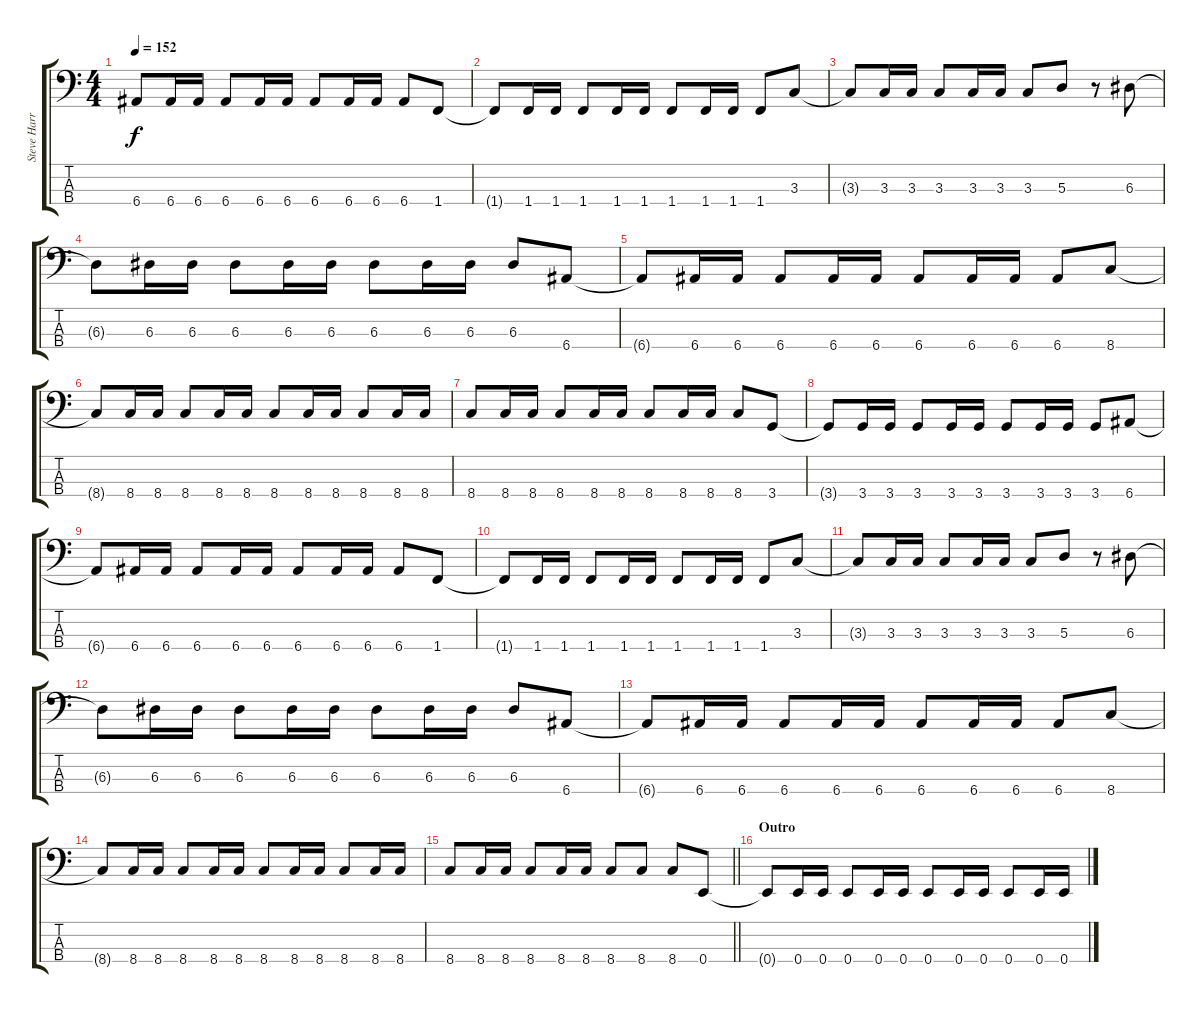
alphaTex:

\track ("Steve Harris" "Steve Harr") {instrument electricbassfinger}
\staff {score tabs}
\tuning (G2 D2 A1 E1) {hide}
\ts (4 4)
\tempo 152
\clef f4
\ks c
6.4{t}.8{dy f} 6.4.16 6.4.16 6.4.8 6.4.16 6.4.16 6.4.8 6.4.16 6.4.16 6.4.8 1.4.8 |
1.4{t}.8 1.4.16 1.4.16 1.4.8 1.4.16 1.4.16 1.4.8 1.4.16 1.4.16 1.4.8 3.3.8 |
3.3{t}.8 3.3.16 3.3.16 3.3.8 3.3.16 3.3.16 3.3.8 5.3.8 r.8 6.3.8 |
6.3{t}.8 6.3.16 6.3.16 6.3.8 6.3.16 6.3.16 6.3.8 6.3.16 6.3.16 6.3.8 6.4.8 |
6.4{t}.8 6.4.16 6.4.16 6.4.8 6.4.16 6.4.16 6.4.8 6.4.16 6.4.16 6.4.8 8.4.8 |
8.4{t}.8 8.4.16 8.4.16 8.4.8 8.4.16 8.4.16 8.4.8 8.4.16 8.4.16 8.4.8 8.4.16 8.4.16 |
8.4.8 8.4.16 8.4.16 8.4.8 8.4.16 8.4.16 8.4.8 8.4.16 8.4.16 8.4.8 3.4.8 |
3.4{t}.8 3.4.16 3.4.16 3.4.8 3.4.16 3.4.16 3.4.8 3.4.16 3.4.16 3.4.8 6.4.8 |
6.4{t}.8 6.4.16 6.4.16 6.4.8 6.4.16 6.4.16 6.4.8 6.4.16 6.4.16 6.4.8 1.4.8 |
1.4{t}.8 1.4.16 1.4.16 1.4.8 1.4.16 1.4.16 1.4.8 1.4.16 1.4.16 1.4.8 3.3.8 |
3.3{t}.8 3.3.16 3.3.16 3.3.8 3.3.16 3.3.16 3.3.8 5.3.8 r.8 6.3.8 |
6.3{t}.8 6.3.16 6.3.16 6.3.8 6.3.16 6.3.16 6.3.8 6.3.16 6.3.16 6.3.8 6.4.8 |
6.4{t}.8 6.4.16 6.4.16 6.4.8 6.4.16 6.4.16 6.4.8 6.4.16 6.4.16 6.4.8 8.4.8 |
8.4{t}.8 8.4.16 8.4.16 8.4.8 8.4.16 8.4.16 8.4.8 8.4.16 8.4.16 8.4.8 8.4.16 8.4.16 |
\barLineRight lightlight
8.4.8 8.4.16 8.4.16 8.4.8 8.4.16 8.4.16 8.4.8 8.4.8 8.4.8 0.4.8 |
\section ("" "Outro")
0.4{t}.8 0.4.16 0.4.16 0.4.8 0.4.16 0.4.16 0.4.8 0.4.16 0.4.16 0.4.8 0.4.16 0.4.16
